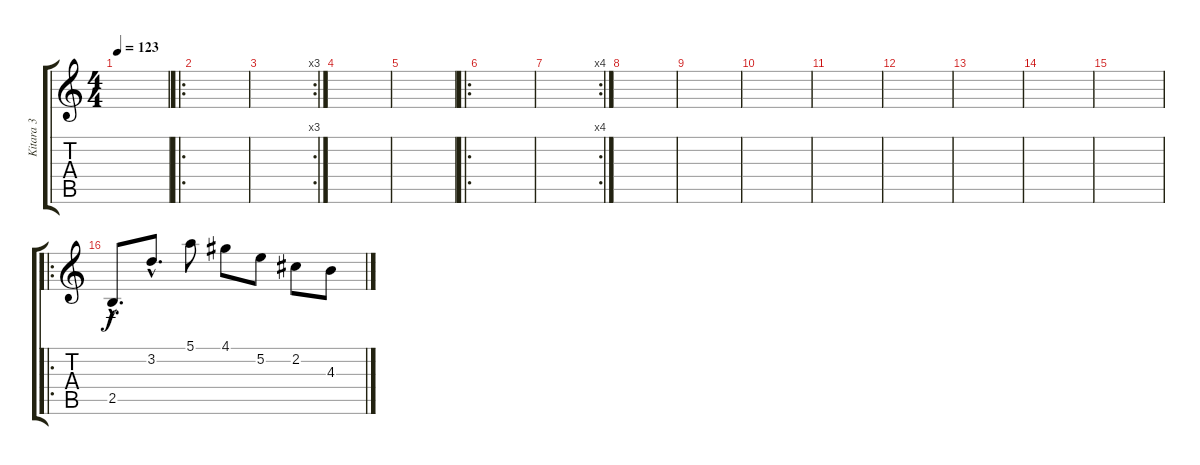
\track ("Kitara 3" "Kitara 3") {instrument acousticguitarnylon}
\staff {score tabs}
\tuning (E4 B3 G3 D3 A2 E2) {hide}
\ts (4 4)
\tempo 123
\clef g2
\ks c
|
\ro
|
\rc 3
|
|
|
\ro
|
\rc 4
|
|
|
|
|
|
|
|
|
\ro
2.5{hac}.8{d} 3.2{hac}.8{d} 5.1.8 4.1.8 5.2.8 2.2.8 4.3.8
